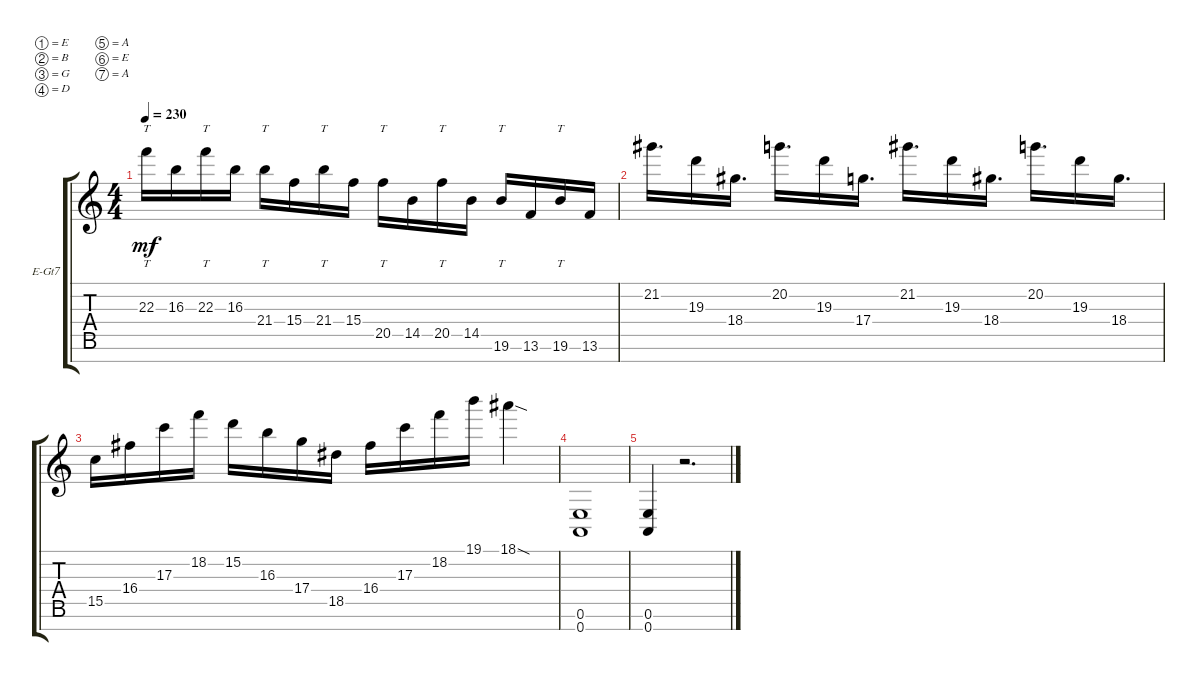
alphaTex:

\defaultSystemsLayout 4
\bracketExtendMode groupsimilarinstruments
\firstSystemTrackNameOrientation horizontal
\otherSystemsTrackNameOrientation horizontal
\track ("Electric Guitar" "E-Gt7") {instrument distortionguitar}
\staff {score tabs}
\tuning (E4 B3 G3 D3 A2 E2 A1)
\ts (4 4)
\tempo 230
\clef g2
\ks c
22.3.16{tt dy mf} 16.3.16 22.3.16{tt} 16.3.16 21.4.16{tt} 15.4.16 21.4.16{tt} 15.4.16 20.5.16{tt} 14.5.16 20.5.16{tt} 14.5.16 19.6.16{tt} 13.6.16 19.6.16{tt} 13.6.16 |
21.2.16{d} 19.3.16 18.4.16{d} 20.2.16{d} 19.3.16 17.4.16{d} 21.2.16{d} 19.3.16 18.4.16{d} 20.2.16{d} 19.3.16 18.4.16{d} |
15.5.16 16.4.16 17.3.16 18.2.16 15.2.16 16.3.16 17.4.16 18.5.16 16.4.16 17.3.16 18.2.16 19.1.16 18.1{sod}.4 |
(0.7 0.6).1 |
(0.7 0.6).4 r.2{d}
